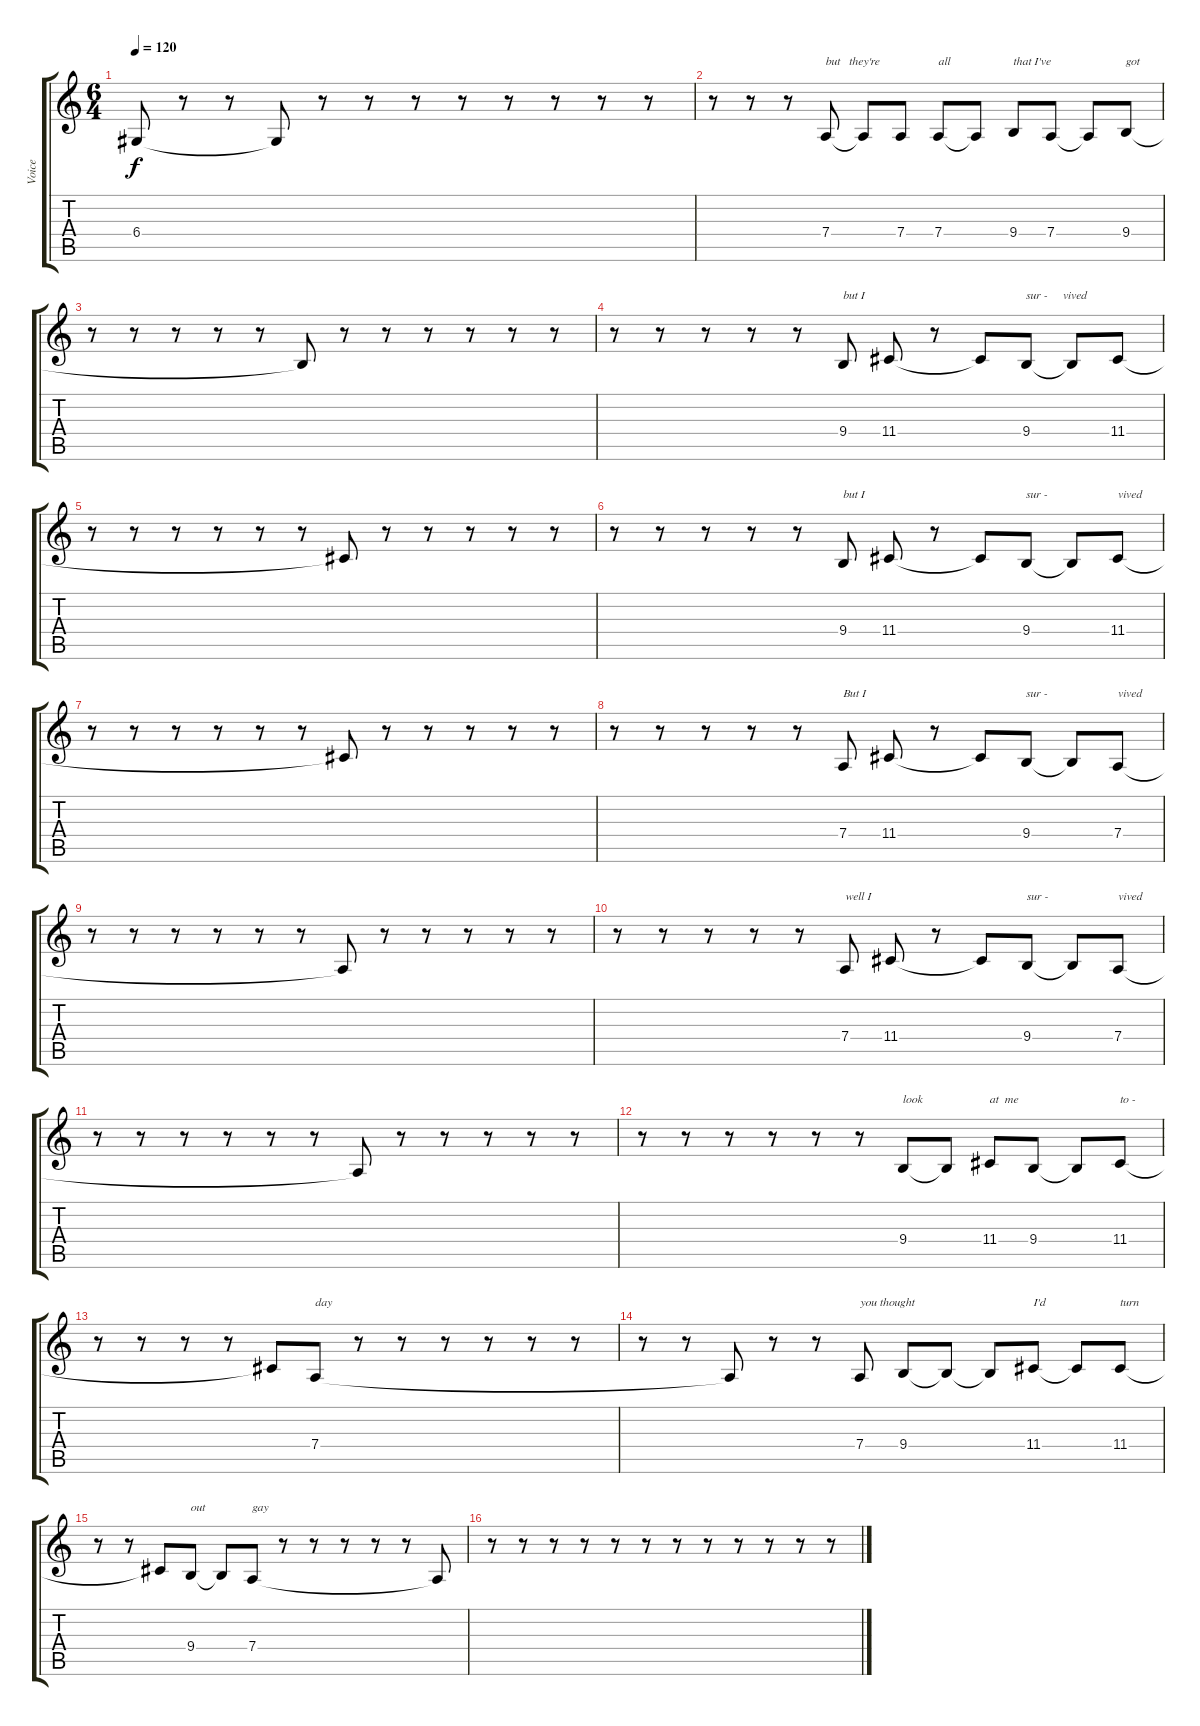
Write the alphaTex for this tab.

\track ("Voice" "Voice") {instrument oboe}
\staff {score tabs}
\tuning (E4 B3 G3 D3 A2 E2) {hide}
\ts (6 4)
\tempo 120
\clef g2
\ks c
6.4.8{dy f} r.8 r.8 6.4{t}.8 r.8 r.8 r.8 r.8 r.8 r.8 r.8 r.8 |
r.8 r.8 r.8 7.4.8{txt "but   they're"} 7.4{t}.8 7.4.8 7.4.8{txt "all"} 7.4{t}.8 9.4.8{txt "that I've"} 7.4.8 7.4{t}.8 9.4.8{txt "got"} |
r.8 r.8 r.8 r.8 r.8 9.4{t}.8 r.8 r.8 r.8 r.8 r.8 r.8 |
r.8 r.8 r.8 r.8 r.8 9.4.8{txt "but I"} 11.4.8 r.8 11.4{t}.8 9.4.8{txt "sur -     vived"} 9.4{t}.8 11.4.8 |
r.8 r.8 r.8 r.8 r.8 r.8 11.4{t}.8 r.8 r.8 r.8 r.8 r.8 |
r.8 r.8 r.8 r.8 r.8 9.4.8{txt "but I"} 11.4.8 r.8 11.4{t}.8 9.4.8{txt "sur -"} 9.4{t}.8 11.4.8{txt "vived"} |
r.8 r.8 r.8 r.8 r.8 r.8 11.4{t}.8 r.8 r.8 r.8 r.8 r.8 |
r.8 r.8 r.8 r.8 r.8 7.4.8{txt "But I"} 11.4.8 r.8 11.4{t}.8 9.4.8{txt "sur -"} 9.4{t}.8 7.4.8{txt "vived"} |
r.8 r.8 r.8 r.8 r.8 r.8 7.4{t}.8 r.8 r.8 r.8 r.8 r.8 |
r.8 r.8 r.8 r.8 r.8 7.4.8{txt "well I"} 11.4.8 r.8 11.4{t}.8 9.4.8{txt "sur -"} 9.4{t}.8 7.4.8{txt "vived"} |
r.8 r.8 r.8 r.8 r.8 r.8 7.4{t}.8 r.8 r.8 r.8 r.8 r.8 |
r.8 r.8 r.8 r.8 r.8 r.8 9.4.8{txt "look"} 9.4{t}.8 11.4.8{txt "at  me"} 9.4.8 9.4{t}.8 11.4.8{txt "to -"} |
r.8 r.8 r.8 r.8 11.4{t}.8 7.4.8{txt "day"} r.8 r.8 r.8 r.8 r.8 r.8 |
r.8 r.8 7.4{t}.8 r.8 r.8 7.4.8{txt "you thought"} 9.4.8 9.4{t}.8 9.4{t}.8 11.4.8{txt "I'd"} 11.4{t}.8 11.4.8{txt "turn"} |
r.8 r.8 11.4{t}.8 9.4.8{txt "out"} 9.4{t}.8 7.4.8{txt "gay"} r.8 r.8 r.8 r.8 r.8 7.4{t}.8 |
r.8 r.8 r.8 r.8 r.8 r.8 r.8 r.8 r.8 r.8 r.8 r.8
